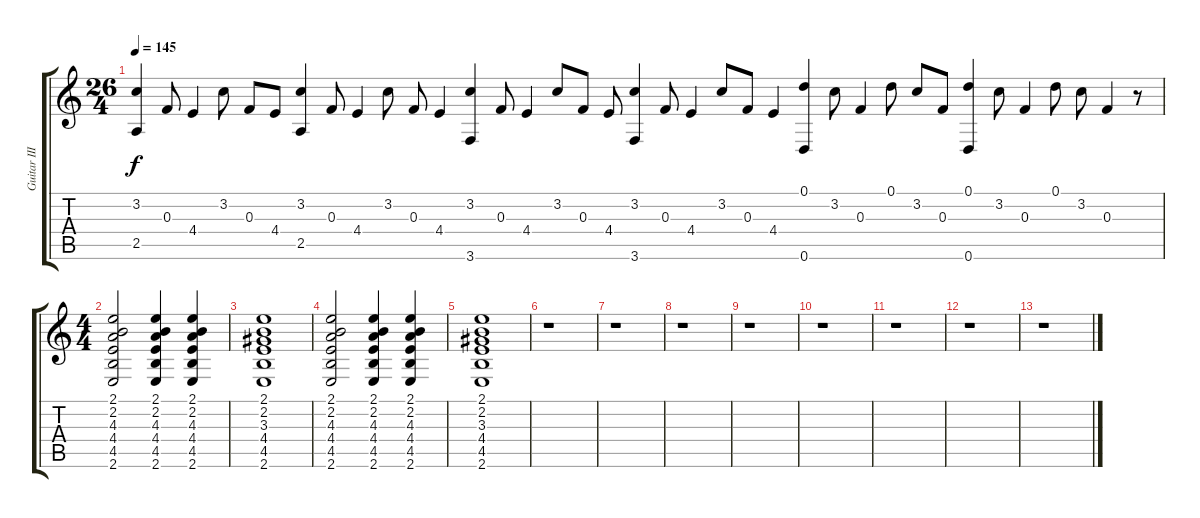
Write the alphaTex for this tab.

\track ("Guitar III" "Guitar III") {instrument acousticguitarnylon}
\staff {score tabs}
\tuning (D4 A3 F3 C3 G2 D2) {hide}
\ts (26 4)
\tempo 145
\clef g2
\ks c
(3.2 2.5).4{dy f instrument acousticguitarnylon} 0.3.8 4.4.4 3.2.8 0.3.8 4.4.8 (3.2 2.5).4 0.3.8 4.4.4 3.2.8 0.3.8 4.4.4 (3.2 3.6).4 0.3.8 4.4.4 3.2.8 0.3.8 4.4.8 (3.2 3.6).4 0.3.8 4.4.4 3.2.8 0.3.8 4.4.4 (0.1 0.6).4 3.2.8 0.3.4 0.1.8 3.2.8 0.3.8 (0.1 0.6).4 3.2.8 0.3.4 0.1.8 3.2.8 0.3.4 r.8 |
\ts (4 4)
(2.1 2.2 4.3 4.4 4.5 2.6).2 (2.1 2.2 4.3 4.4 4.5 2.6).4 (2.1 2.2 4.3 4.4 4.5 2.6).4 |
(2.1 2.2 3.3 4.4 4.5 2.6).1 |
(2.1 2.2 4.3 4.4 4.5 2.6).2 (2.1 2.2 4.3 4.4 4.5 2.6).4 (2.1 2.2 4.3 4.4 4.5 2.6).4 |
(2.1 2.2 3.3 4.4 4.5 2.6).1 |
r.1 |
r.1 |
r.1 |
r.1 |
r.1 |
r.1 |
r.1 |
r.1
